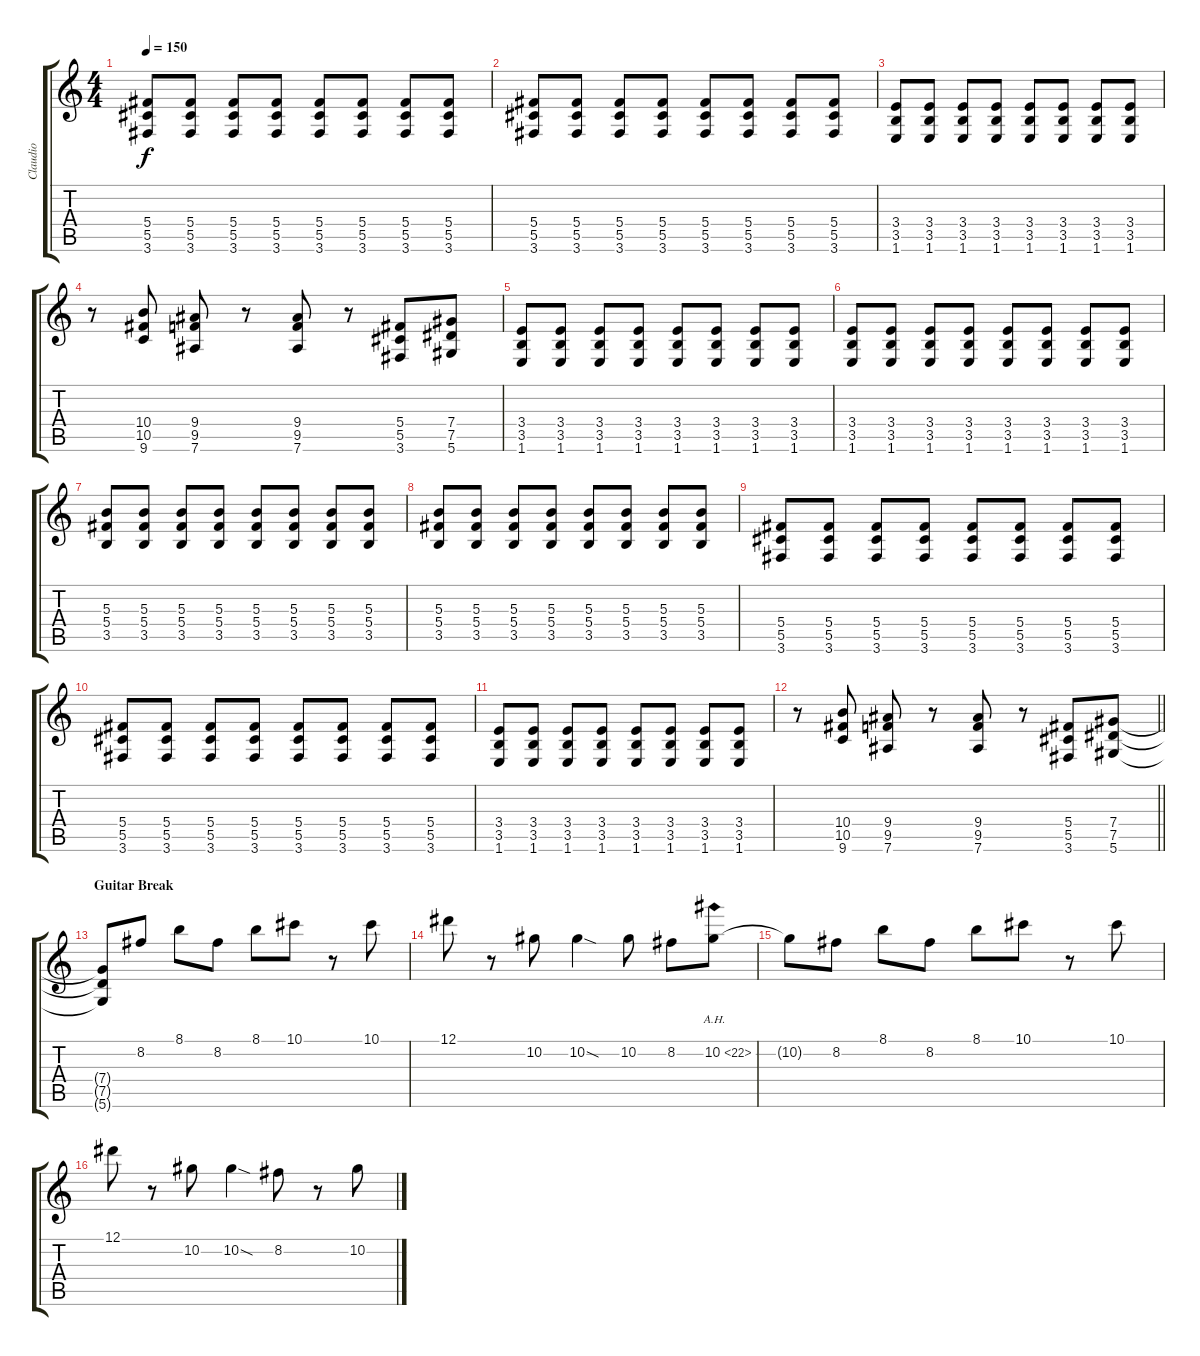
\track ("Claudio" "Claudio") {instrument distortionguitar}
\staff {score tabs}
\tuning (Eb4 Bb3 Gb3 Db3 Ab2 Eb2) {hide}
\ts (4 4)
\tempo 150
\clef g2
\ks c
(5.4 5.5 3.6).8{dy f} (5.4 5.5 3.6).8 (5.4 5.5 3.6).8 (5.4 5.5 3.6).8 (5.4 5.5 3.6).8 (5.4 5.5 3.6).8 (5.4 5.5 3.6).8 (5.4 5.5 3.6).8 |
(5.4 5.5 3.6).8 (5.4 5.5 3.6).8 (5.4 5.5 3.6).8 (5.4 5.5 3.6).8 (5.4 5.5 3.6).8 (5.4 5.5 3.6).8 (5.4 5.5 3.6).8 (5.4 5.5 3.6).8 |
(3.4 3.5 1.6).8 (3.4 3.5 1.6).8 (3.4 3.5 1.6).8 (3.4 3.5 1.6).8 (3.4 3.5 1.6).8 (3.4 3.5 1.6).8 (3.4 3.5 1.6).8 (3.4 3.5 1.6).8 |
r.8 (10.4 10.5 9.6).8 (9.4 9.5 7.6).8 r.8 (9.4 9.5 7.6).8 r.8 (5.4 5.5 3.6).8 (7.4 7.5 5.6).8 |
(3.4 3.5 1.6).8 (3.4 3.5 1.6).8 (3.4 3.5 1.6).8 (3.4 3.5 1.6).8 (3.4 3.5 1.6).8 (3.4 3.5 1.6).8 (3.4 3.5 1.6).8 (3.4 3.5 1.6).8 |
(3.4 3.5 1.6).8 (3.4 3.5 1.6).8 (3.4 3.5 1.6).8 (3.4 3.5 1.6).8 (3.4 3.5 1.6).8 (3.4 3.5 1.6).8 (3.4 3.5 1.6).8 (3.4 3.5 1.6).8 |
(5.3 5.4 3.5).8 (5.3 5.4 3.5).8 (5.3 5.4 3.5).8 (5.3 5.4 3.5).8 (5.3 5.4 3.5).8 (5.3 5.4 3.5).8 (5.3 5.4 3.5).8 (5.3 5.4 3.5).8 |
(5.3 5.4 3.5).8 (5.3 5.4 3.5).8 (5.3 5.4 3.5).8 (5.3 5.4 3.5).8 (5.3 5.4 3.5).8 (5.3 5.4 3.5).8 (5.3 5.4 3.5).8 (5.3 5.4 3.5).8 |
(5.4 5.5 3.6).8 (5.4 5.5 3.6).8 (5.4 5.5 3.6).8 (5.4 5.5 3.6).8 (5.4 5.5 3.6).8 (5.4 5.5 3.6).8 (5.4 5.5 3.6).8 (5.4 5.5 3.6).8 |
(5.4 5.5 3.6).8 (5.4 5.5 3.6).8 (5.4 5.5 3.6).8 (5.4 5.5 3.6).8 (5.4 5.5 3.6).8 (5.4 5.5 3.6).8 (5.4 5.5 3.6).8 (5.4 5.5 3.6).8 |
(3.4 3.5 1.6).8 (3.4 3.5 1.6).8 (3.4 3.5 1.6).8 (3.4 3.5 1.6).8 (3.4 3.5 1.6).8 (3.4 3.5 1.6).8 (3.4 3.5 1.6).8 (3.4 3.5 1.6).8 |
\barLineRight lightlight
r.8 (10.4 10.5 9.6).8 (9.4 9.5 7.6).8 r.8 (9.4 9.5 7.6).8 r.8 (5.4 5.5 3.6).8 (7.4 7.5 5.6).8 |
\section ("" "Guitar Break")
(7.4{t} 7.5{t} 5.6{t}).8{volume 10 instrument overdrivenguitar} 8.2.8 8.1.8 8.2.8 8.1.8 10.1.8 r.8 10.1.8 |
12.1.8 r.8 10.2.8 10.2{sod}.4 10.2.8 8.2.8 10.2{ah 12}.8 |
10.2{t}.8 8.2.8 8.1.8 8.2.8 8.1.8 10.1.8 r.8 10.1.8 |
12.1.8 r.8 10.2.8 10.2{sod}.4 8.2.8 r.8 10.2.8
